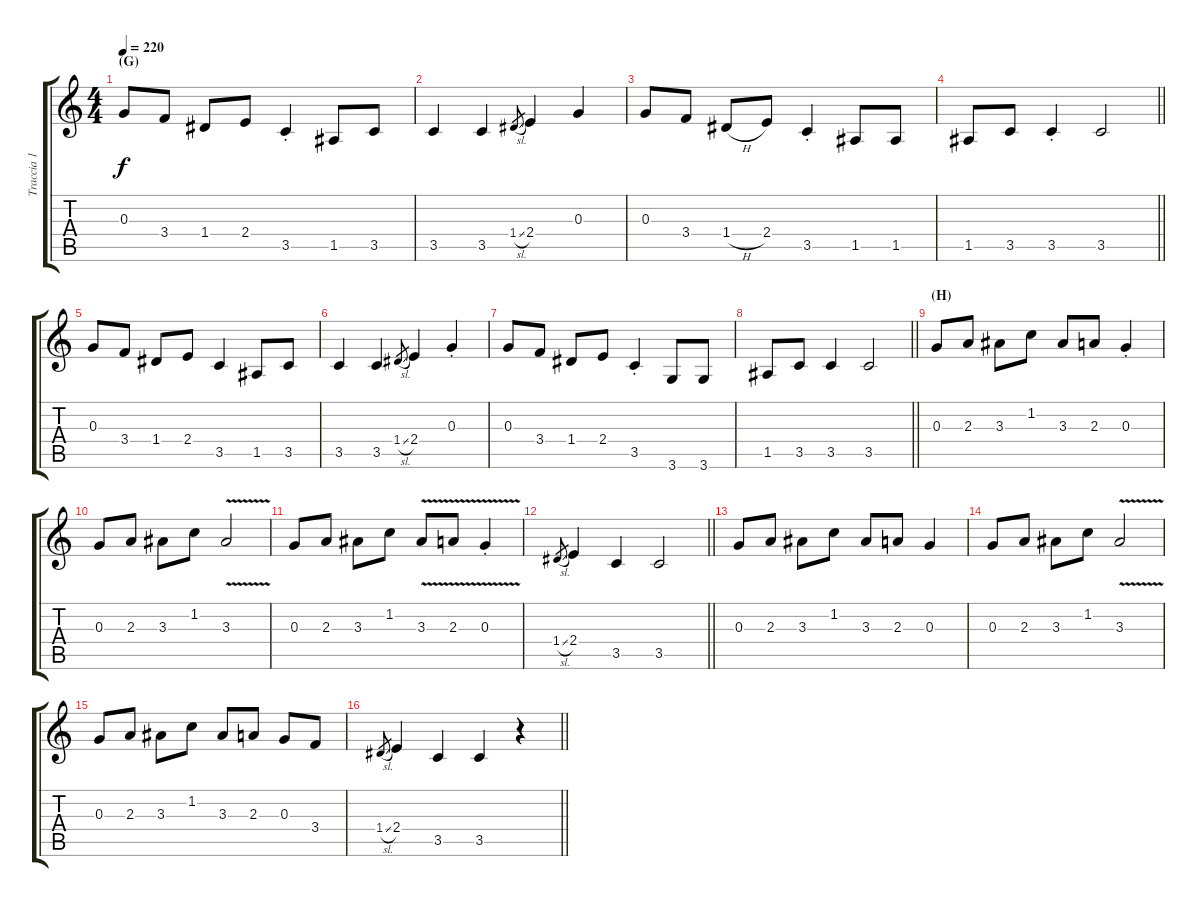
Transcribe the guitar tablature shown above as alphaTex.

\track ("Traccia 1" "Traccia 1") {instrument overdrivenguitar}
\staff {score tabs}
\tuning (E4 B3 G3 D3 A2 E2) {hide}
\ts (4 4)
\section ("" "(G)")
\tempo 220
\clef g2
\ks c
0.3.8{dy f} 3.4.8 1.4.8 2.4.8 3.5{st}.4 1.5.8 3.5.8 |
3.5.4 3.5.4 1.4{sl}.8{gr} 2.4.4 0.3.4 |
0.3.8 3.4.8 1.4{h}.8 2.4.8 3.5{st}.4 1.5.8 1.5.8 |
\barLineRight lightlight
1.5.8 3.5.8 3.5{st}.4 3.5.2 |
0.3.8 3.4.8 1.4.8 2.4.8 3.5.4 1.5.8 3.5.8 |
3.5.4 3.5.4 1.4{sl}.8{gr} 2.4.4 0.3{st}.4 |
0.3.8 3.4.8 1.4.8 2.4.8 3.5{st}.4 3.6.8 3.6.8 |
\barLineRight lightlight
1.5.8 3.5.8 3.5.4 3.5.2 |
\section ("" "(H)")
0.3.8 2.3.8 3.3.8 1.2.8 3.3.8 2.3.8 0.3{st}.4 |
0.3.8 2.3.8 3.3.8 1.2.8 3.3{v}.2 |
0.3.8 2.3.8 3.3.8 1.2.8 3.3{v}.8 2.3{v}.8 0.3{v st}.4 |
\barLineRight lightlight
1.4{sl}.8{gr} 2.4.4 3.5.4 3.5.2 |
0.3.8 2.3.8 3.3.8 1.2.8 3.3.8 2.3.8 0.3.4 |
0.3.8 2.3.8 3.3.8 1.2.8 3.3{v}.2 |
0.3.8 2.3.8 3.3.8 1.2.8 3.3.8 2.3.8 0.3.8 3.4.8 |
\barLineRight lightlight
1.4{sl}.8{gr} 2.4.4 3.5.4 3.5.4 r.4
